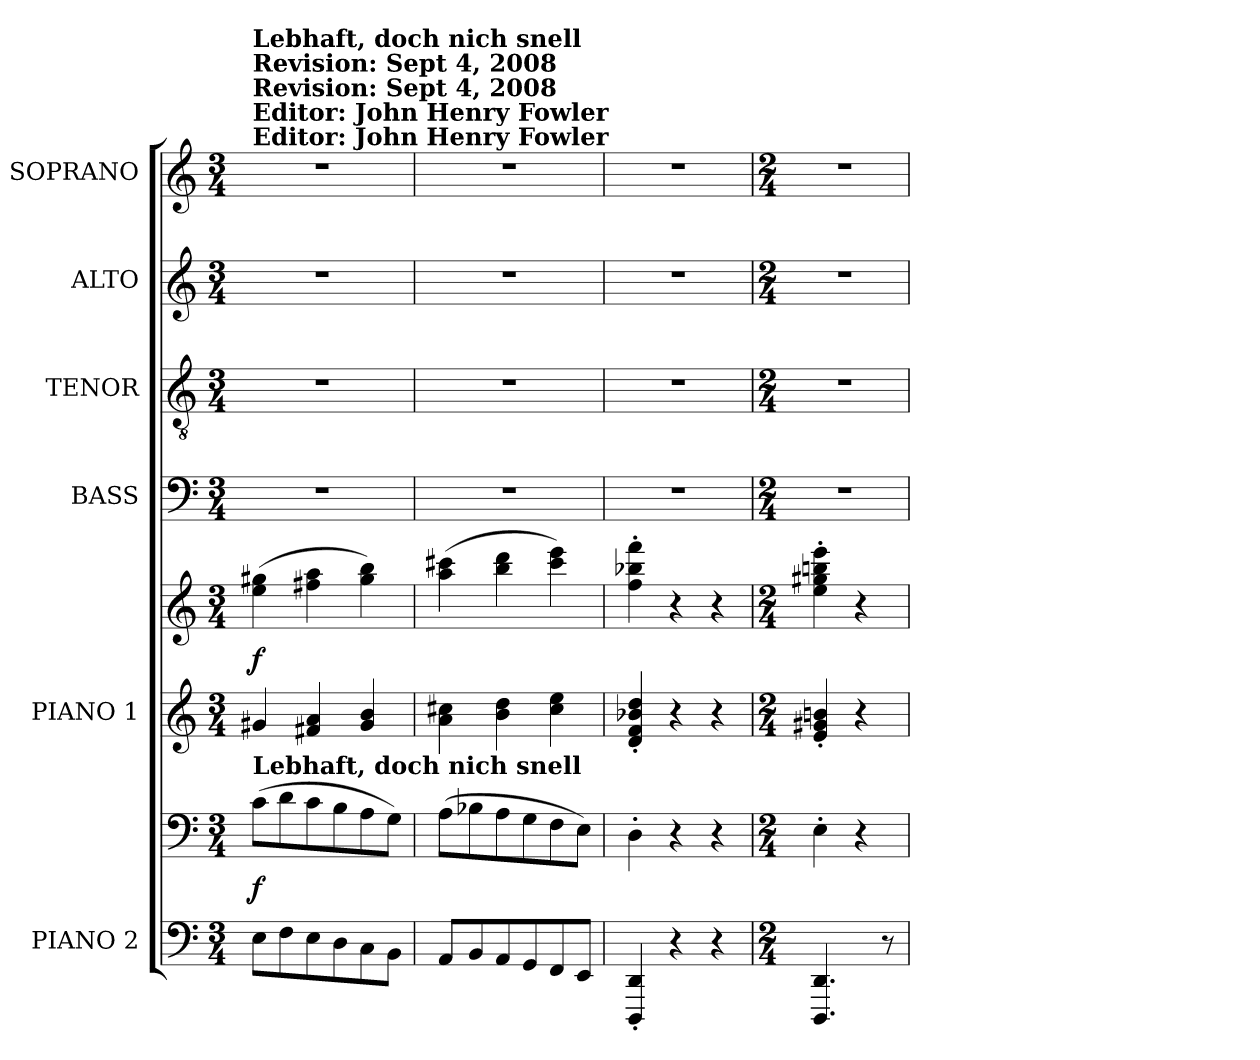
**kern	**kern	**dynam	**kern	**kern	**dynam	**kern	**kern	**kern	**kern
*part6	*part6	*part6	*part5	*part5	*part5	*part4	*part3	*part2	*part1
*staff8	*staff7	*staff7/8	*staff6	*staff5	*staff5/6	*staff4	*staff3	*staff2	*staff1
*I"PIANO 2	*	*	*I"PIANO 1	*	*	*I"BASS	*I"TENOR	*I"ALTO	*I"SOPRANO
*I'Pno.	*	*	*I'Pno.	*	*	*I'B.	*I'T.	*I'A.	*I'S.
!!LO:PB:g=z
*clefF4	*clefF4	*	*clefG2	*clefG2	*	*clefF4	*clefGv2	*clefG2	*clefG2
*	*	*	*	*	*	*	*ITrd7c12	*	*
*k[]	*k[]	*	*k[]	*k[]	*	*k[]	*k[]	*k[]	*k[]
*C:	*C:	*	*C:	*C:	*	*C:	*C:	*C:	*C:
*M3/4	*M3/4	*	*M3/4	*M3/4	*	*M3/4	*M3/4	*M3/4	*M3/4
*MM120	*MM180	*	*MM120	*MM120	*	*MM120	*MM120	*MM120	*MM180
=1	=1	=1	=1	=1	=1	=1	=1	=1	=1
!	!	!	!	!	!	!	!	!	!LO:TX:a:B:t=Editor&colon; John Henry Fowler
!	!	!	!	!	!	!	!	!	!LO:TX:a:B:t=Editor&colon; John Henry Fowler
!	!	!	!	!	!	!	!	!	!LO:TX:a:B:t=Revision&colon;  Sept 4,  2008
!	!	!	!	!	!	!	!	!	!LO:TX:a:B:t=Revision&colon;  Sept 4,  2008
!	!	!	!	!	!	!	!	!	!LO:TX:a:B:t=Lebhaft, doch nich snell
!	!LO:TX:a:B:t=Lebhaft, doch nich snell	!	!	!	!	!	!	!	!
!	!	!	!	!	!	!LO:N:vis=1	!LO:N:vis=1	!LO:N:vis=1	!LO:N:vis=1
8Ei\L	(8ci\L	f	4g#Xi/	(4eei\ 4gg#Xi	f	2.r	2.r	2.r	2.r
8Fi\	8di\	.	.	.	.	.	.	.	.
8Ei\	8ci\	.	4f#Xi/ 4ai	4ff#Xi\ 4aai	.	.	.	.	.
8Di\	8Bi\	.	.	.	.	.	.	.	.
8Ci\	8Ai\	.	4g#i/ 4bi	4gg#i\ 4bbi)	.	.	.	.	.
8BBi\J	8Gi\J)	.	.	.	.	.	.	.	.
=2	=2	=2	=2	=2	=2	=2	=2	=2	=2
!	!	!	!	!	!	!LO:N:vis=1	!LO:N:vis=1	!LO:N:vis=1	!LO:N:vis=1
8AAi/L	(8Ai\L	.	4ai\ 4cc#Xi	(4aai\ 4ccc#Xi	.	2.r	2.r	2.r	2.r
8BBi/	8B-Xi\	.	.	.	.	.	.	.	.
8AAi/	8Ai\	.	4bi\ 4ddi	4bbi\ 4dddi	.	.	.	.	.
8GGi/	8Gi\	.	.	.	.	.	.	.	.
8FFi/	8Fi\	.	4cc#i\ 4eei	4ccc#i\ 4eeei)	.	.	.	.	.
8EEi/J	8Ei\J)	.	.	.	.	.	.	.	.
=3	=3	=3	=3	=3	=3	=3	=3	=3	=3
!	!	!	!	!	!	!LO:N:vis=1	!LO:N:vis=1	!LO:N:vis=1	!LO:N:vis=1
4DDDi/' 4DDi'	4D'i\	.	4di/' 4fi' 4b-Xi' 4ddi'	4ffi\' 4bb-Xi' 4fffi'	.	2.r	2.r	2.r	2.r
4r	4r	.	4r	4r	.	.	.	.	.
4r	4r	.	4r	4r	.	.	.	.	.
=4	=4	=4	=4	=4	=4	=4	=4	=4	=4
*M2/4	*M2/4	*	*M2/4	*M2/4	*	*M2/4	*M2/4	*M2/4	*M2/4
!	!	!	!	!	!	!LO:N:vis=1	!LO:N:vis=1	!LO:N:vis=1	!LO:N:vis=1
4.DDDi/ 4.DDi	4E'i\	.	4ei/' 4g#Xi' 4bni'	4eei\' 4gg#Xi' 4bbni' 4eeei'	.	2r	2r	2r	2r
.	4r	.	4r	4r	.	.	.	.	.
8r	.	.	.	.	.	.	.	.	.
=	=	=	=	=	=	=	=	=	=
*-	*-	*-	*-	*-	*-	*-	*-	*-	*-
